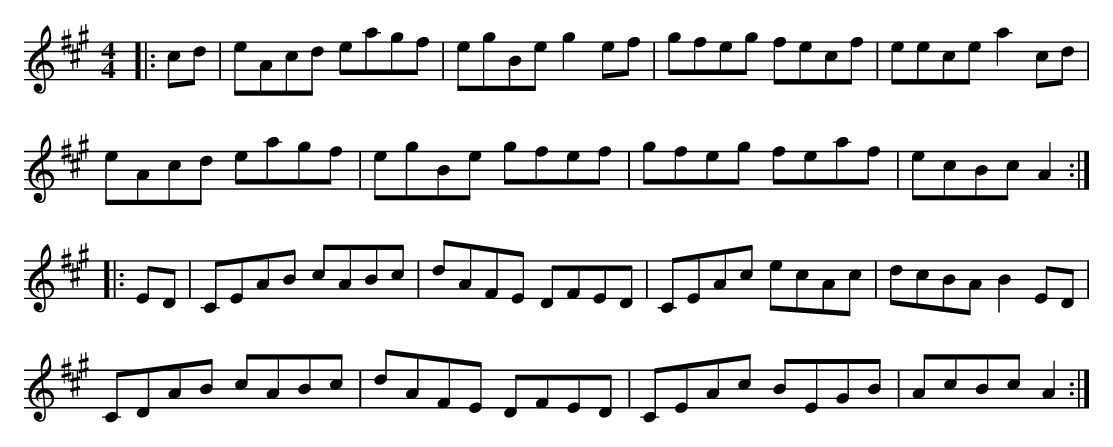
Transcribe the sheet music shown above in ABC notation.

X:1
M:4/4
K:A
|:cd|eAcd eagf|egBe g2 ef|gfeg fecf|eece a2 cd|
eAcd eagf|egBe gfef|gfeg feaf|ecBc A2:|
|:ED|CEAB cABc|dAFE DFED|CEAc ecAc|dcBA B2 ED|
CDAB cABc|dAFE DFED|CEAc BEGB|AcBc A2:|
